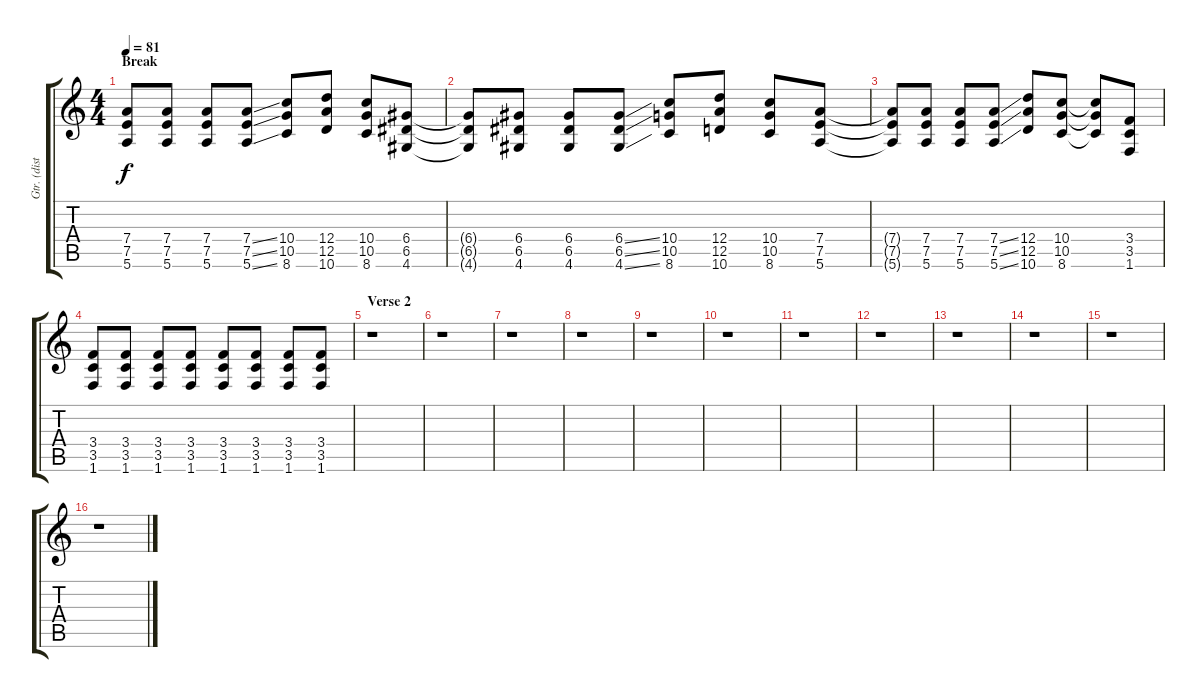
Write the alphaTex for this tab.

\track ("Gtr. (distortion)" "Gtr. (dist") {instrument distortionguitar}
\staff {score tabs}
\tuning (E4 B3 G3 D3 A2 E2) {hide}
\ts (4 4)
\section ("" "Break")
\tempo 81
\clef g2
\ks c
(7.4 7.5 5.6).8{dy f} (7.4 7.5 5.6).8 (7.4 7.5 5.6).8 (7.4{ss} 7.5{ss} 5.6{ss}).8 (10.4 10.5 8.6).8 (12.4 12.5 10.6).8 (10.4 10.5 8.6).8 (6.4 6.5 4.6).8 |
(6.4{t} 6.5{t} 4.6{t}).8 (6.4 6.5 4.6).8 (6.4 6.5 4.6).8 (6.4{ss} 6.5{ss} 4.6{ss}).8 (10.4 10.5 8.6).8 (12.4 12.5 10.6).8 (10.4 10.5 8.6).8 (7.4 7.5 5.6).8 |
(7.4{t} 7.5{t} 5.6{t}).8 (7.4 7.5 5.6).8 (7.4 7.5 5.6).8 (7.4{ss} 7.5{ss} 5.6{ss}).8 (12.4 12.5 10.6).8 (10.4 10.5 8.6).8 (10.4{t} 10.5{t} 8.6{t}).8 (3.4 3.5 1.6).8 |
(3.4 3.5 1.6).8 (3.4 3.5 1.6).8 (3.4 3.5 1.6).8 (3.4 3.5 1.6).8 (3.4 3.5 1.6).8 (3.4 3.5 1.6).8 (3.4 3.5 1.6).8 (3.4 3.5 1.6).8 |
\section ("" "Verse 2")
r.1 |
r.1 |
r.1 |
r.1 |
r.1 |
r.1 |
r.1 |
r.1 |
r.1 |
r.1 |
r.1 |
r.1
